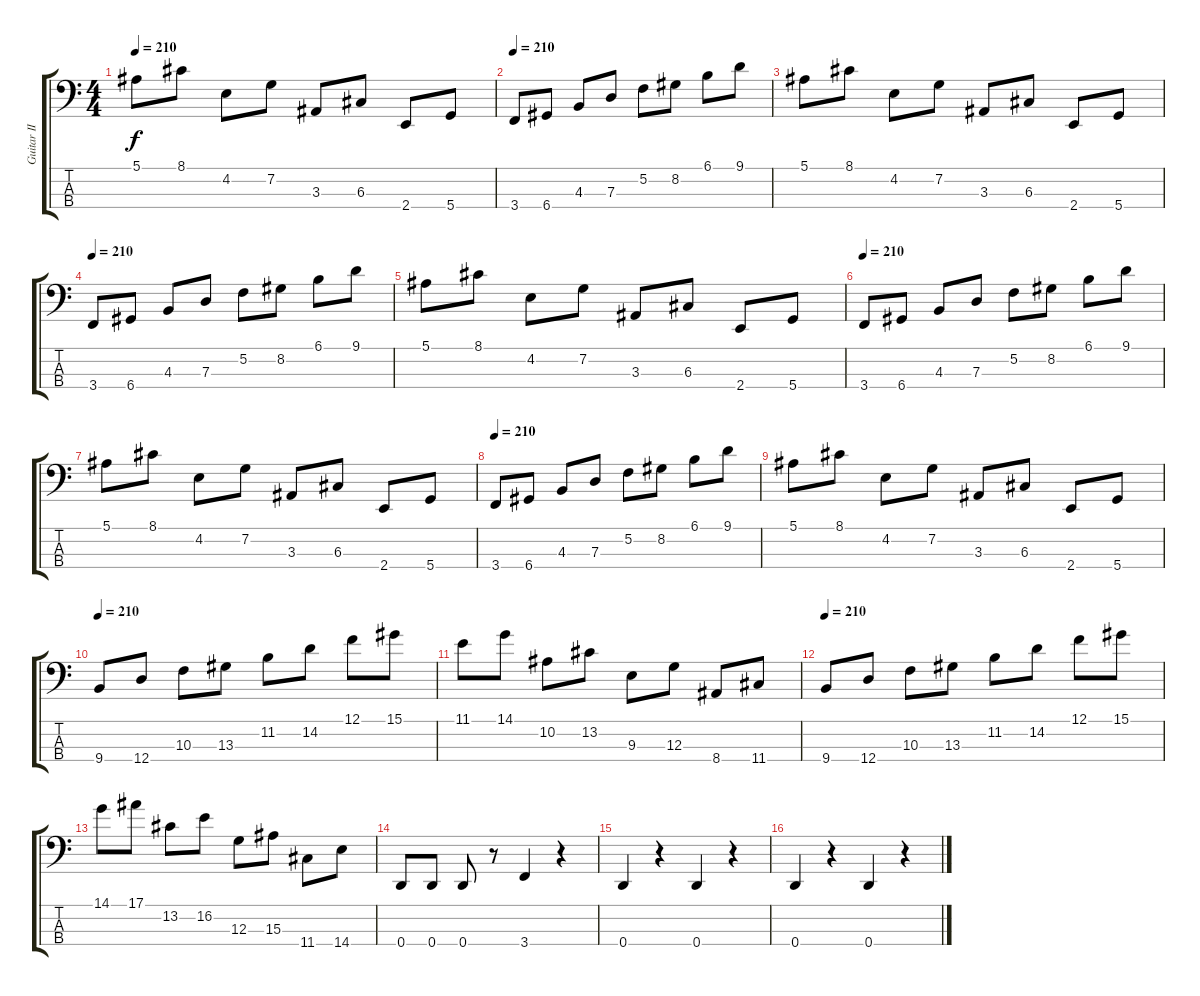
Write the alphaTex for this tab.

\track ("Guitar II" "Guitar II") {instrument slapbass1}
\staff {score tabs}
\tuning (F2 C2 G1 D1) {hide}
\ts (4 4)
\tempo 210
\clef f4
\ks c
5.1.8{dy f} 8.1.8 4.2.8 7.2.8 3.3.8 6.3.8 2.4.8 5.4.8 |
\tempo 210
3.4.8 6.4.8 4.3.8 7.3.8 5.2.8 8.2.8 6.1.8 9.1.8 |
5.1.8 8.1.8 4.2.8 7.2.8 3.3.8 6.3.8 2.4.8 5.4.8 |
\tempo 210
3.4.8 6.4.8 4.3.8 7.3.8 5.2.8 8.2.8 6.1.8 9.1.8 |
5.1.8 8.1.8 4.2.8 7.2.8 3.3.8 6.3.8 2.4.8 5.4.8 |
\tempo 210
3.4.8 6.4.8 4.3.8 7.3.8 5.2.8 8.2.8 6.1.8 9.1.8 |
5.1.8 8.1.8 4.2.8 7.2.8 3.3.8 6.3.8 2.4.8 5.4.8 |
\tempo 210
3.4.8 6.4.8 4.3.8 7.3.8 5.2.8 8.2.8 6.1.8 9.1.8 |
5.1.8 8.1.8 4.2.8 7.2.8 3.3.8 6.3.8 2.4.8 5.4.8 |
\tempo 210
9.4.8 12.4.8 10.3.8 13.3.8 11.2.8 14.2.8 12.1.8 15.1.8 |
11.1.8 14.1.8 10.2.8 13.2.8 9.3.8 12.3.8 8.4.8 11.4.8 |
\tempo 210
9.4.8 12.4.8 10.3.8 13.3.8 11.2.8 14.2.8 12.1.8 15.1.8 |
14.1.8 17.1.8 13.2.8 16.2.8 12.3.8 15.3.8 11.4.8 14.4.8 |
0.4.8 0.4.8 0.4.8 r.8 3.4.4 r.4 |
0.4.4 r.4 0.4.4 r.4 |
0.4.4 r.4 0.4.4 r.4
